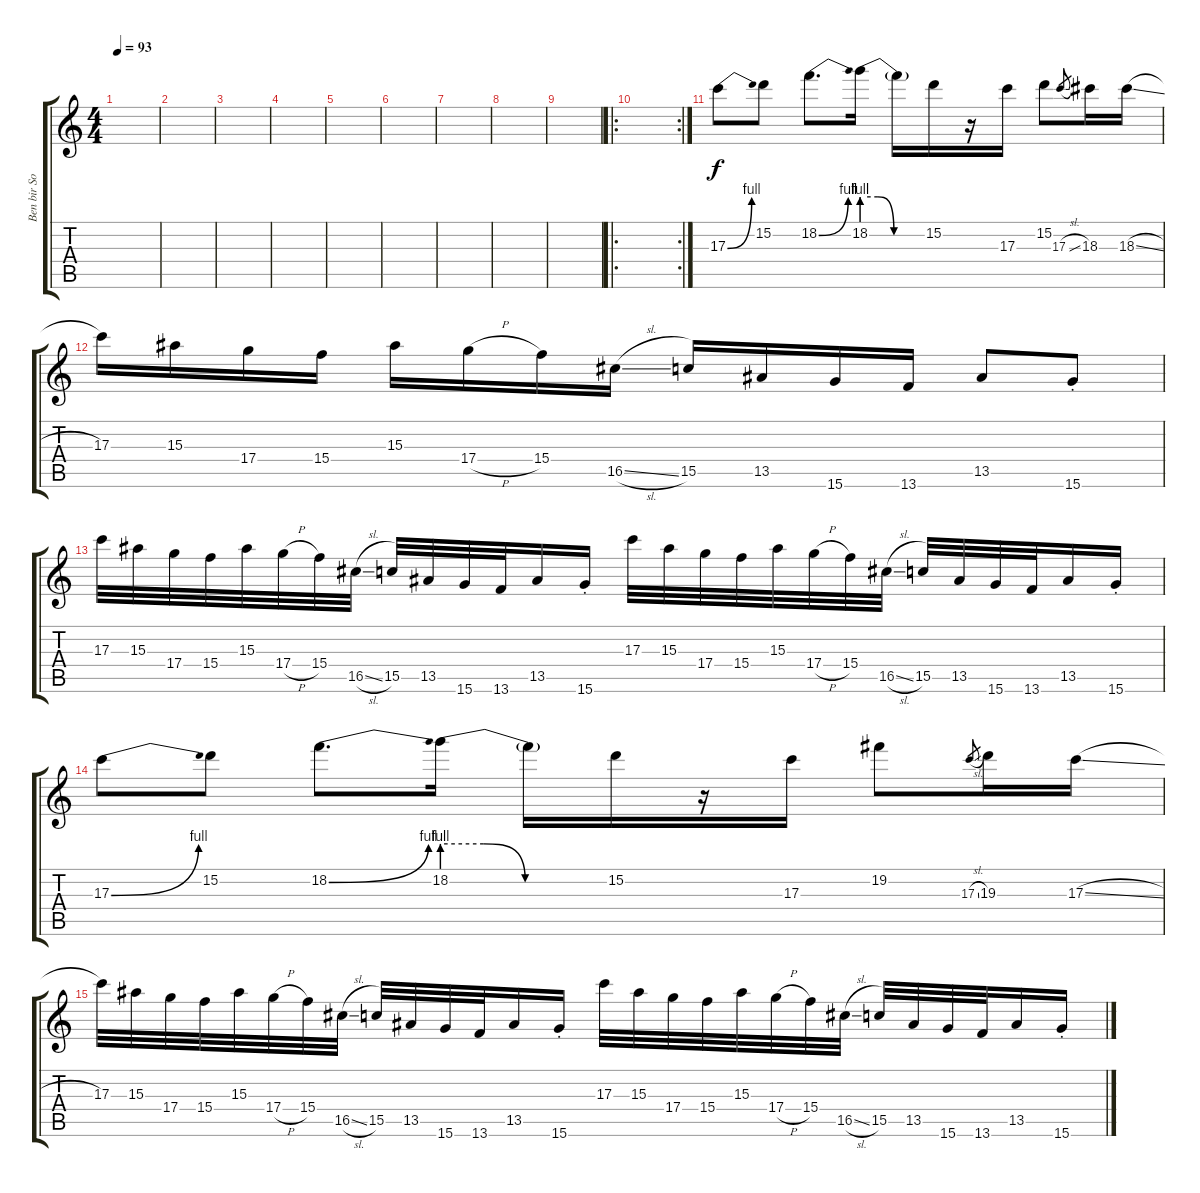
\track ("Ben bir Soloyum" "Ben bir So") {instrument overdrivenguitar}
\staff {score tabs}
\tuning (E4 B3 G3 D3 A2 E2) {hide}
\ts (4 4)
\tempo 93
\clef g2
\ks c
|
|
|
|
|
|
|
|
|
\ro
\rc 2
|
17.3{be (bend 0 0 60 4)}.8 15.2.8 18.2{be (bend 0 0 60 4)}.8{d} 18.2{be (custom 0 4 15 4 30 0 60 0)}.16 18.2{t}.16 15.2.16 r.16 17.3.16 15.2.8 17.3{sl}.8{gr} 18.3.16 18.3{sl}.16 |
17.3.16 15.3.16 17.4.16 15.4.16 15.3.16 17.4{h}.16 15.4.16 16.5{sl}.16 15.5.16 13.5.16 15.6.16 13.6.16 13.5.8 15.6{st}.8 |
17.3.32 15.3.32 17.4.32 15.4.32 15.3.32 17.4{h}.32 15.4.32 16.5{sl}.32 15.5.32 13.5.32 15.6.32 13.6.32 13.5.16 15.6{st}.16 17.3.32 15.3.32 17.4.32 15.4.32 15.3.32 17.4{h}.32 15.4.32 16.5{sl}.32 15.5.32 13.5.32 15.6.32 13.6.32 13.5.16 15.6{st}.16 |
17.3{be (bend 0 0 60 4)}.8 15.2.8 18.2{be (bend 0 0 60 4)}.8{d} 18.2{be (custom 0 4 15 4 30 0 60 0)}.16 18.2{t}.16 15.2.16 r.16 17.3.16 19.2.8 17.3{sl}.8{gr} 19.3.16 17.3{sl}.16 |
17.3.32 15.3.32 17.4.32 15.4.32 15.3.32 17.4{h}.32 15.4.32 16.5{sl}.32 15.5.32 13.5.32 15.6.32 13.6.32 13.5.16 15.6{st}.16 17.3.32 15.3.32 17.4.32 15.4.32 15.3.32 17.4{h}.32 15.4.32 16.5{sl}.32 15.5.32 13.5.32 15.6.32 13.6.32 13.5.16 15.6{st}.16
